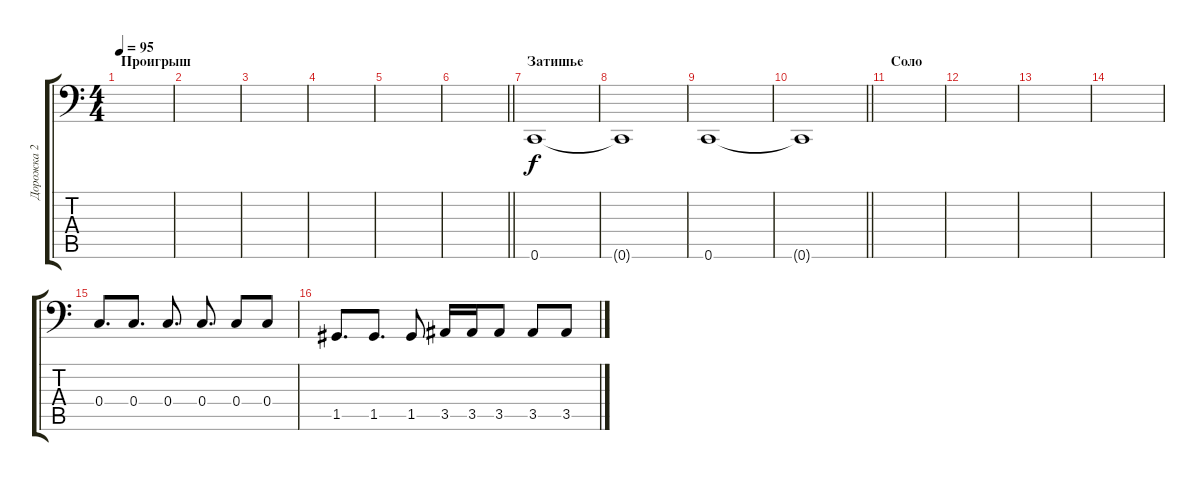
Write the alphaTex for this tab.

\track ("Дорожка 2" "Дорожка 2") {instrument synthbass2}
\staff {score tabs}
\tuning (D3 A2 F2 C2 G1 C1) {hide}
\ts (4 4)
\section ("" "Проигрыш")
\tempo 95
\clef f4
\ks c
|
|
|
|
|
\barLineRight lightlight
|
\section ("" "Затишье")
0.6.1 |
0.6{t}.1 |
0.6.1 |
\barLineRight lightlight
0.6{t}.1 |
\section ("" "Соло")
|
|
|
|
0.4.8{d} 0.4.8{d} 0.4.8{d} 0.4.8{d} 0.4.8 0.4.8 |
1.5.8{d} 1.5.8{d} 1.5.8 3.5.16 3.5.16 3.5.8 3.5.8 3.5.8
